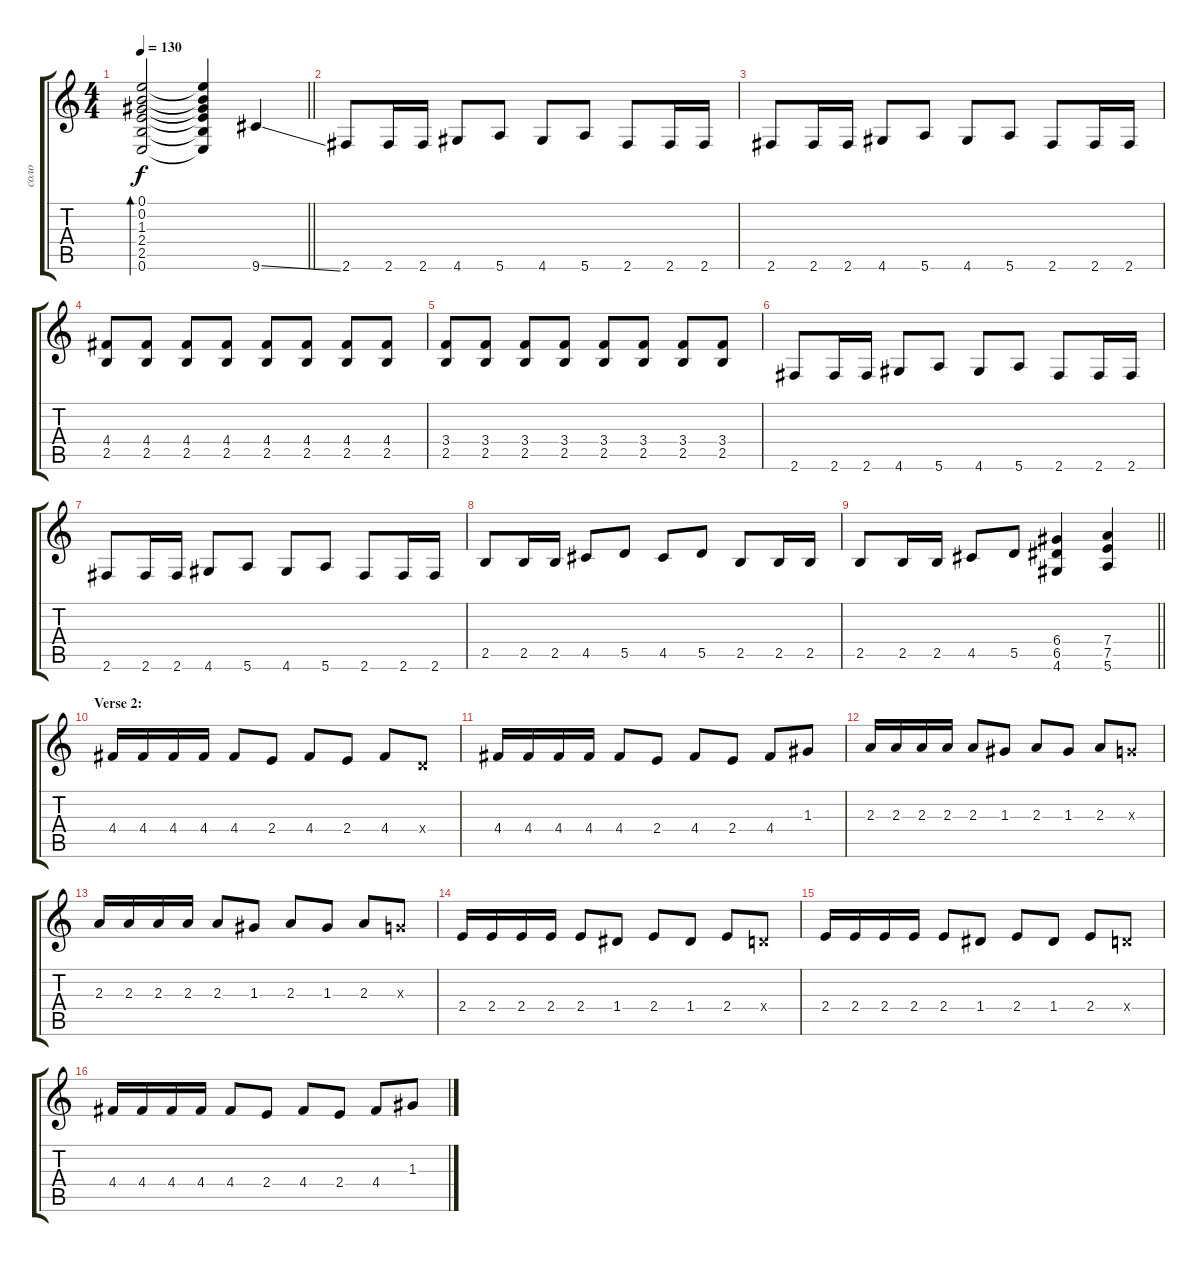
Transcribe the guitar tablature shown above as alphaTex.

\track ("соло" "соло") {instrument electricguitarmuted}
\staff {score tabs}
\tuning (E4 B3 G3 D3 A2 E2) {hide}
\ts (4 4)
\tempo 130
\clef g2
\barLineRight lightlight
\ks c
(0.1 0.2 1.3 2.4 2.5 0.6).2{bd 60 dy f} (0.1{t} 0.2{t} 1.3{t} 2.4{t} 2.5{t} 0.6{t}).4 9.6{ss}.4 |
2.6.8 2.6.16 2.6.16 4.6.8 5.6.8 4.6.8 5.6.8 2.6.8 2.6.16 2.6.16 |
2.6.8 2.6.16 2.6.16 4.6.8 5.6.8 4.6.8 5.6.8 2.6.8 2.6.16 2.6.16 |
(4.4 2.5).8 (4.4 2.5).8 (4.4 2.5).8 (4.4 2.5).8 (4.4 2.5).8 (4.4 2.5).8 (4.4 2.5).8 (4.4 2.5).8 |
(3.4 2.5).8 (3.4 2.5).8 (3.4 2.5).8 (3.4 2.5).8 (3.4 2.5).8 (3.4 2.5).8 (3.4 2.5).8 (3.4 2.5).8 |
2.6.8 2.6.16 2.6.16 4.6.8 5.6.8 4.6.8 5.6.8 2.6.8 2.6.16 2.6.16 |
2.6.8 2.6.16 2.6.16 4.6.8 5.6.8 4.6.8 5.6.8 2.6.8 2.6.16 2.6.16 |
2.5.8 2.5.16 2.5.16 4.5.8 5.5.8 4.5.8 5.5.8 2.5.8 2.5.16 2.5.16 |
\barLineRight lightlight
2.5.8 2.5.16 2.5.16 4.5.8 5.5.8 (6.4 6.5 4.6).4 (7.4 7.5 5.6).4 |
\section ("" "Verse 2:")
4.4.16 4.4.16 4.4.16 4.4.16 4.4.8 2.4.8 4.4.8 2.4.8 4.4.8 0.4{x}.8 |
4.4.16 4.4.16 4.4.16 4.4.16 4.4.8 2.4.8 4.4.8 2.4.8 4.4.8 1.3.8 |
2.3.16 2.3.16 2.3.16 2.3.16 2.3.8 1.3.8 2.3.8 1.3.8 2.3.8 0.3{x}.8 |
2.3.16 2.3.16 2.3.16 2.3.16 2.3.8 1.3.8 2.3.8 1.3.8 2.3.8 0.3{x}.8 |
2.4.16 2.4.16 2.4.16 2.4.16 2.4.8 1.4.8 2.4.8 1.4.8 2.4.8 0.4{x}.8 |
2.4.16 2.4.16 2.4.16 2.4.16 2.4.8 1.4.8 2.4.8 1.4.8 2.4.8 0.4{x}.8 |
4.4.16 4.4.16 4.4.16 4.4.16 4.4.8 2.4.8 4.4.8 2.4.8 4.4.8 1.3.8
